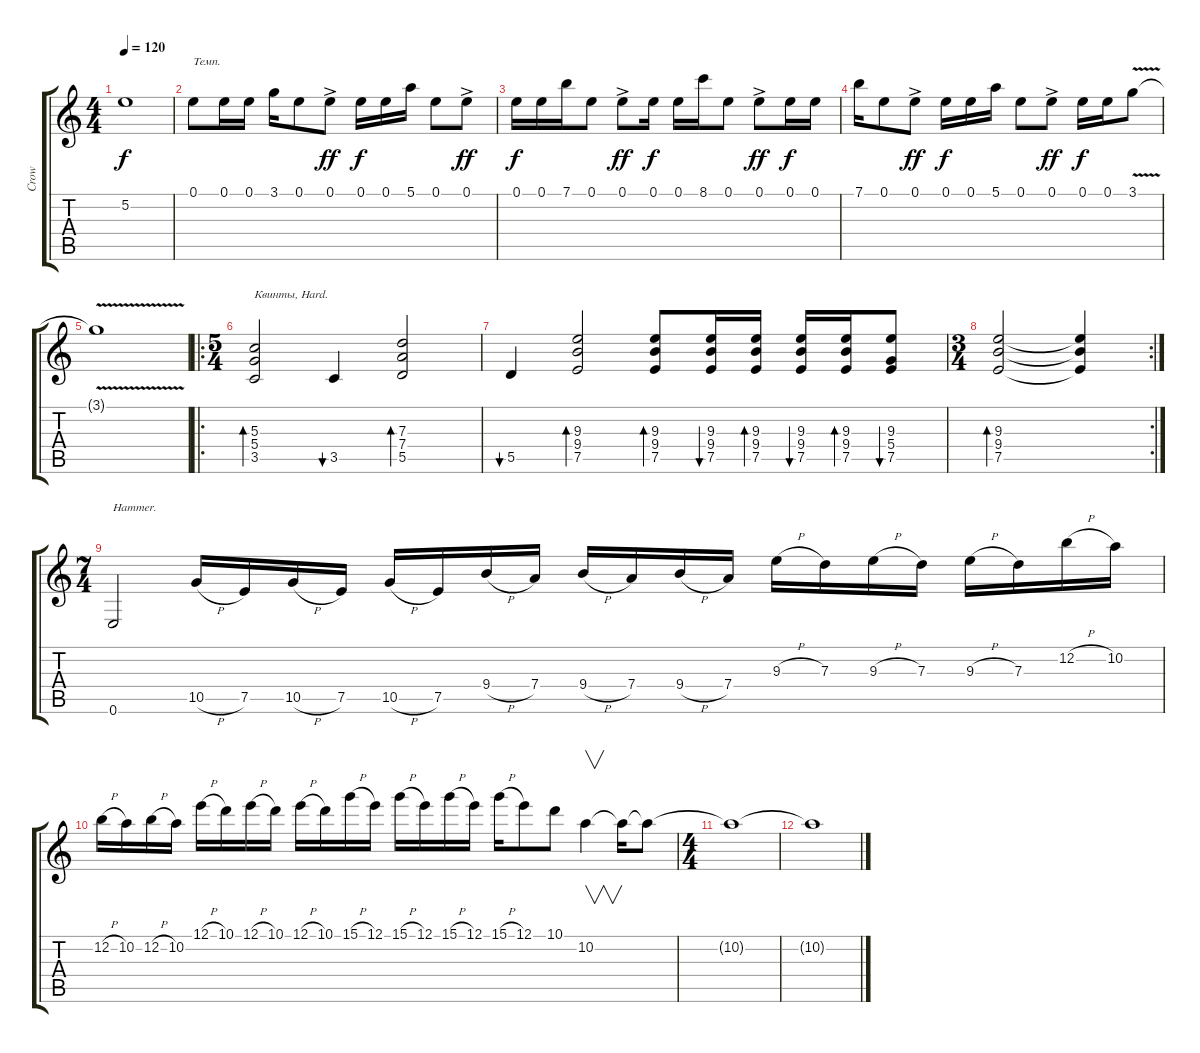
\track ("Crow" "Crow") {instrument overdrivenguitar}
\staff {score tabs}
\tuning (E4 B3 G3 D3 A2 E2) {hide}
\ts (4 4)
\tempo 120
\clef g2
\ks c
5.2{t}.1{dy f} |
0.1.8{txt "Темп."} 0.1.16 0.1.16 3.1.16 0.1.8 0.1{ac}.8{dy ff} 0.1.16{dy f} 0.1.16 5.1.16 0.1.8 0.1{ac}.8{dy ff} |
0.1.16{dy f} 0.1.16 7.1.16 0.1.8 0.1{ac}.8{dy ff} 0.1.16{dy f} 0.1.16 8.1.16 0.1.8 0.1{ac}.8{dy ff} 0.1.16{dy f} 0.1.16 |
7.1.16 0.1.8 0.1{ac}.8{dy ff} 0.1.16{dy f} 0.1.16 5.1.16 0.1.8 0.1{ac}.8{dy ff} 0.1.16{dy f} 0.1.16 3.1{v}.8 |
3.1{t}.1 |
\ro
\ts (5 4)
(5.3 5.4 3.5).2{bd 60 txt "Квинты, Hard."} 3.5.4{bu 60} (7.3 7.4 5.5).2{bd 60} |
5.5.4{bu 60} (9.3 9.4 7.5).2{bd 60} (9.3 9.4 7.5).8{bd 60} (9.3 9.4 7.5).16{bu 60} (9.3 9.4 7.5).16{bd 60} (9.3 9.4 7.5).16{bu 60} (9.3 9.4 7.5).16{bd 60} (9.3 5.4 7.5).8{bu 60} |
\rc 2
\ts (3 4)
(9.3 9.4 7.5).2{bd 60} (9.3{t} 9.4{t} 7.5{t}).4 |
\ts (7 4)
0.6.2{txt "Hammer."} 10.5{h}.16 7.5.16 10.5{h}.16 7.5.16 10.5{h}.16 7.5.16 9.4{h}.16 7.4.16 9.4{h}.16 7.4.16 9.4{h}.16 7.4.16 9.3{h}.16 7.3.16 9.3{h}.16 7.3.16 9.3{h}.16 7.3.16 12.2{h}.16 10.2.16 |
12.2{h}.16 10.2.16 12.2{h}.16 10.2.16 12.1{h}.16 10.1.16 12.1{h}.16 10.1.16 12.1{h}.16 10.1.16 15.1{h}.16 12.1.16 15.1{h}.16 12.1.16 15.1{h}.16 12.1.16 15.1{h}.16 12.1.8 10.1.8 10.2.4{v} 10.2{t}.16 10.2{t}.8 |
\ts (4 4)
10.2{t}.1 |
10.2{t}.1
